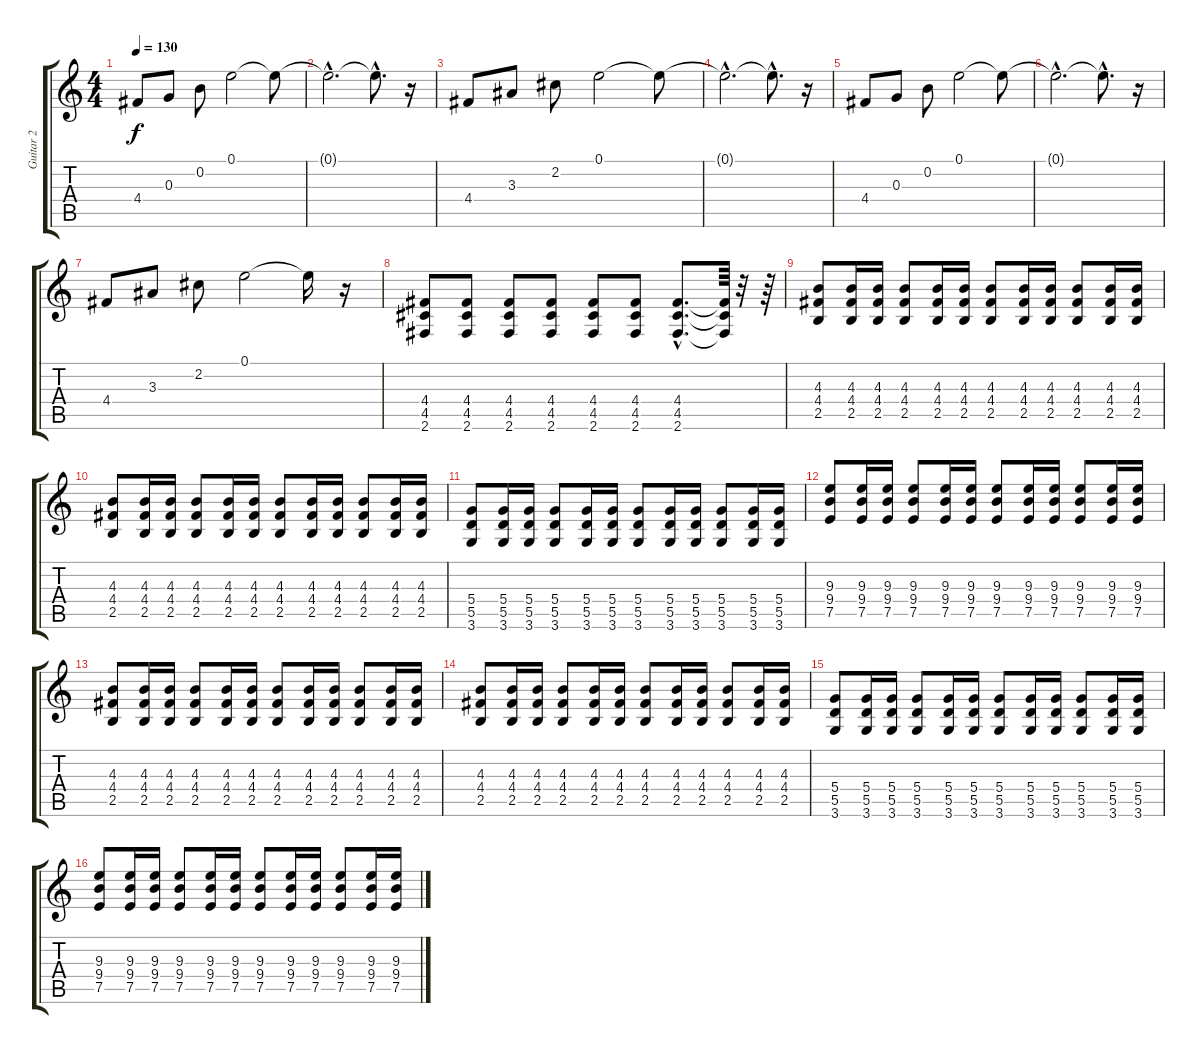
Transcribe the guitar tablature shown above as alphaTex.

\track ("Guitar 2" "Guitar 2") {instrument overdrivenguitar}
\staff {score tabs}
\tuning (E4 B3 G3 D3 A2 E2) {hide}
\ts (4 4)
\tempo 130
\clef g2
\ks c
4.4.8{dy f} 0.3.8 0.2.8 0.1.2 0.1{t}.8 |
0.1{hac t}.2{d} 0.1{hac t}.8{d} r.16 |
4.4.8 3.3.8 2.2.8 0.1.2 0.1{t}.8 |
0.1{hac t}.2{d} 0.1{hac t}.8{d} r.16 |
4.4.8 0.3.8 0.2.8 0.1.2 0.1{t}.8 |
0.1{hac t}.2{d} 0.1{hac t}.8{d} r.16 |
4.4.8 3.3.8 2.2.8 0.1.2 0.1{t}.16 r.16 |
(4.4 4.5 2.6).8 (4.4 4.5 2.6).8 (4.4 4.5 2.6).8 (4.4 4.5 2.6).8 (4.4 4.5 2.6).8 (4.4 4.5 2.6).8 (4.4{hac} 4.5{hac} 2.6{hac}).8{d} (4.4{t} 4.5{t} 2.6{t}).64 r.32 r.64 |
(4.3 4.4 2.5).8 (4.3 4.4 2.5).16 (4.3 4.4 2.5).16 (4.3 4.4 2.5).8 (4.3 4.4 2.5).16 (4.3 4.4 2.5).16 (4.3 4.4 2.5).8 (4.3 4.4 2.5).16 (4.3 4.4 2.5).16 (4.3 4.4 2.5).8 (4.3 4.4 2.5).16 (4.3 4.4 2.5).16 |
(4.3 4.4 2.5).8 (4.3 4.4 2.5).16 (4.3 4.4 2.5).16 (4.3 4.4 2.5).8 (4.3 4.4 2.5).16 (4.3 4.4 2.5).16 (4.3 4.4 2.5).8 (4.3 4.4 2.5).16 (4.3 4.4 2.5).16 (4.3 4.4 2.5).8 (4.3 4.4 2.5).16 (4.3 4.4 2.5).16 |
(5.4 5.5 3.6).8 (5.4 5.5 3.6).16 (5.4 5.5 3.6).16 (5.4 5.5 3.6).8 (5.4 5.5 3.6).16 (5.4 5.5 3.6).16 (5.4 5.5 3.6).8 (5.4 5.5 3.6).16 (5.4 5.5 3.6).16 (5.4 5.5 3.6).8 (5.4 5.5 3.6).16 (5.4 5.5 3.6).16 |
(9.3 9.4 7.5).8 (9.3 9.4 7.5).16 (9.3 9.4 7.5).16 (9.3 9.4 7.5).8 (9.3 9.4 7.5).16 (9.3 9.4 7.5).16 (9.3 9.4 7.5).8 (9.3 9.4 7.5).16 (9.3 9.4 7.5).16 (9.3 9.4 7.5).8 (9.3 9.4 7.5).16 (9.3 9.4 7.5).16 |
(4.3 4.4 2.5).8 (4.3 4.4 2.5).16 (4.3 4.4 2.5).16 (4.3 4.4 2.5).8 (4.3 4.4 2.5).16 (4.3 4.4 2.5).16 (4.3 4.4 2.5).8 (4.3 4.4 2.5).16 (4.3 4.4 2.5).16 (4.3 4.4 2.5).8 (4.3 4.4 2.5).16 (4.3 4.4 2.5).16 |
(4.3 4.4 2.5).8 (4.3 4.4 2.5).16 (4.3 4.4 2.5).16 (4.3 4.4 2.5).8 (4.3 4.4 2.5).16 (4.3 4.4 2.5).16 (4.3 4.4 2.5).8 (4.3 4.4 2.5).16 (4.3 4.4 2.5).16 (4.3 4.4 2.5).8 (4.3 4.4 2.5).16 (4.3 4.4 2.5).16 |
(5.4 5.5 3.6).8 (5.4 5.5 3.6).16 (5.4 5.5 3.6).16 (5.4 5.5 3.6).8 (5.4 5.5 3.6).16 (5.4 5.5 3.6).16 (5.4 5.5 3.6).8 (5.4 5.5 3.6).16 (5.4 5.5 3.6).16 (5.4 5.5 3.6).8 (5.4 5.5 3.6).16 (5.4 5.5 3.6).16 |
(9.3 9.4 7.5).8 (9.3 9.4 7.5).16 (9.3 9.4 7.5).16 (9.3 9.4 7.5).8 (9.3 9.4 7.5).16 (9.3 9.4 7.5).16 (9.3 9.4 7.5).8 (9.3 9.4 7.5).16 (9.3 9.4 7.5).16 (9.3 9.4 7.5).8 (9.3 9.4 7.5).16 (9.3 9.4 7.5).16
